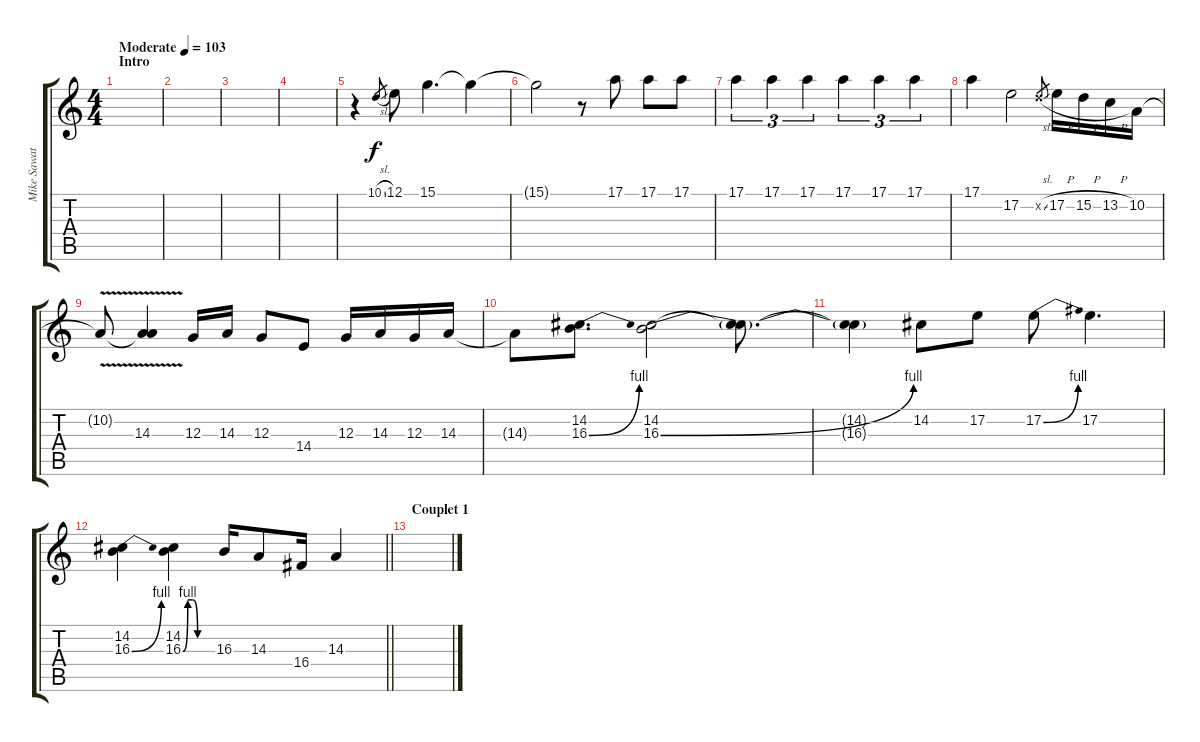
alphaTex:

\track ("Mike Sawatzky harmonica" "Mike Sawat") {instrument harmonica}
\staff {score tabs}
\tuning (E4 B3 G3 D3 A2 E2) {hide}
\ts (4 4)
\section ("" "Intro")
\tempo (103 "Moderate")
\clef g2
\ks c
|
|
|
|
r.4 10.1{sl}.8{gr} 12.1.8 15.1.4{d} 15.1{t}.4 |
15.1{t}.2 r.8 17.1.8 17.1.8 17.1.8 |
17.1.4{tu (3 2)} 17.1.4{tu (3 2)} 17.1.4{tu (3 2)} 17.1.4{tu (3 2)} 17.1.4{tu (3 2)} 17.1.4{tu (3 2)} |
17.1.4 17.2.2 15.2{sl x}.8{gr} 17.2{h}.16 15.2{h}.16 13.2{h}.16 10.2.16 |
10.2{v t}.8 (10.2{t} 14.3).4 12.3.16 14.3.16 12.3.8 14.4.8 12.3.16 14.3.16 12.3.16 14.3.16 |
14.3{t}.8 (14.2 16.3{be (bend 0 0 60 4)}).8{d} (14.2 16.3{be (bend 0 0 60 4)}).2 (14.2{t} 16.3{t}).8{d} |
(14.2{t} 16.3{t}).4 14.2.8 17.2.8 17.2{be (bend 0 0 60 4)}.8 17.2.4{d} |
\barLineRight lightlight
(14.2 16.3{be (bend 0 0 60 4)}).4 (14.2 16.3{be (custom 0 0 10 4 20 4 30 0 60 0)}).4 16.3.16 14.3.8 16.4.16 14.3.4 |
\section ("" "Couplet 1")
